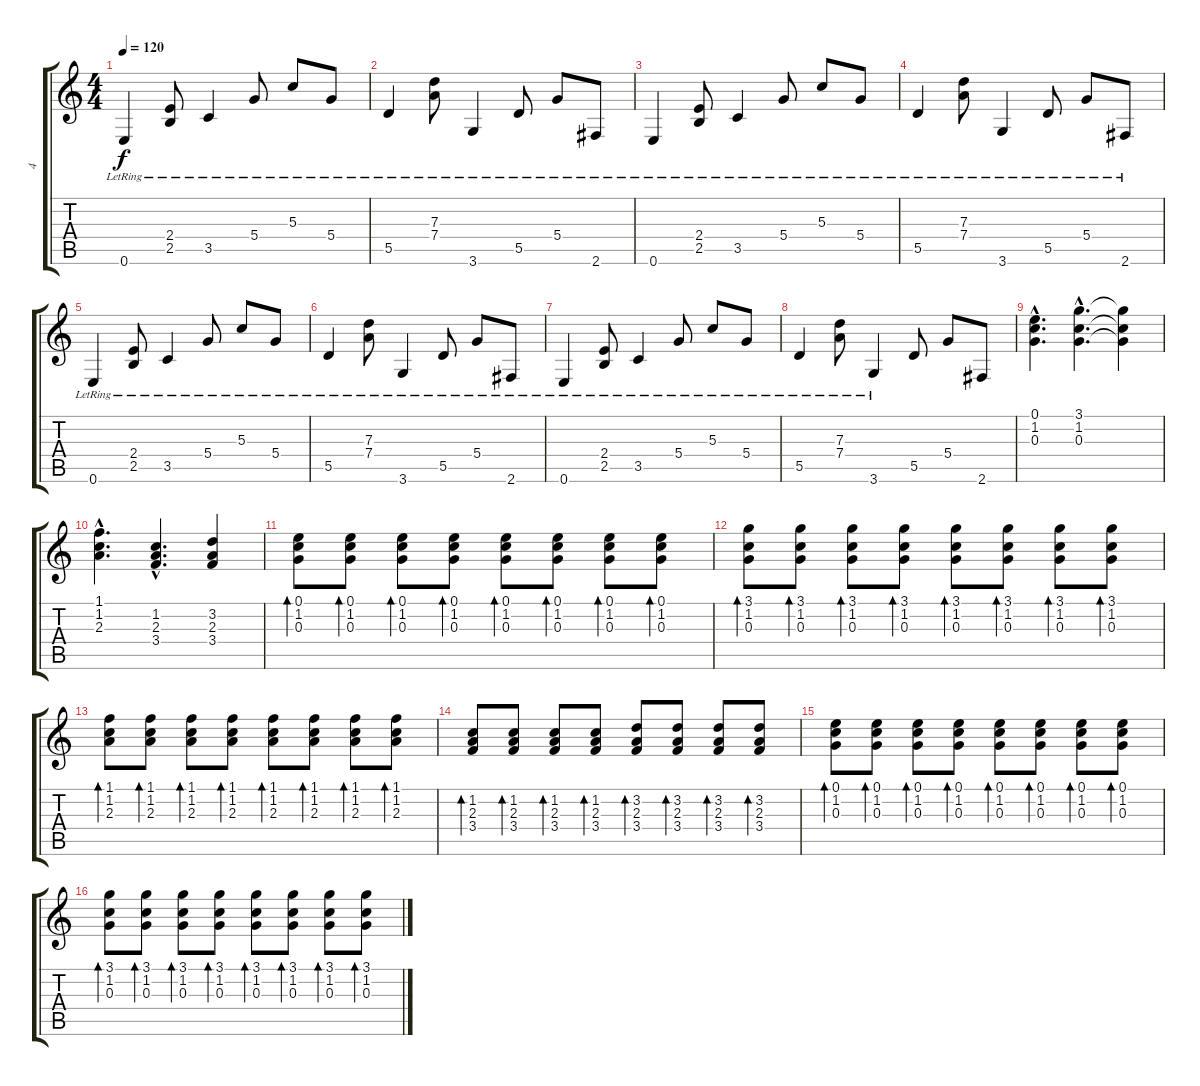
\track ("  4" "  4") {instrument acousticguitarsteel}
\staff {score tabs}
\tuning (E4 B3 G3 D3 A2 E2) {hide}
\ts (4 4)
\tempo 120
\clef g2
\ks c
0.6{lr}.4{dy f} (2.4{lr} 2.5{lr}).8 3.5{lr}.4 5.4{lr}.8 5.3{lr}.8 5.4{lr}.8 |
5.5{lr}.4 (7.3{lr} 7.4{lr}).8 3.6{lr}.4 5.5{lr}.8 5.4{lr}.8 2.6{lr}.8 |
0.6{lr}.4 (2.4{lr} 2.5{lr}).8 3.5{lr}.4 5.4{lr}.8 5.3{lr}.8 5.4{lr}.8 |
5.5{lr}.4 (7.3{lr} 7.4{lr}).8 3.6{lr}.4 5.5{lr}.8 5.4{lr}.8 2.6{lr}.8 |
0.6{lr}.4 (2.4{lr} 2.5{lr}).8 3.5{lr}.4 5.4{lr}.8 5.3{lr}.8 5.4{lr}.8 |
5.5{lr}.4 (7.3{lr} 7.4{lr}).8 3.6{lr}.4 5.5{lr}.8 5.4{lr}.8 2.6{lr}.8 |
0.6{lr}.4 (2.4{lr} 2.5{lr}).8 3.5{lr}.4 5.4{lr}.8 5.3{lr}.8 5.4{lr}.8 |
5.5{lr}.4 (7.3{lr} 7.4{lr}).8 3.6{lr}.4 5.5.8 5.4.8 2.6.8 |
(0.1{hac} 1.2{hac} 0.3{hac}).4{d} (3.1{hac} 1.2{hac} 0.3{hac}).4{d} (3.1{t} 1.2{t} 0.3{t}).4 |
(1.1{hac} 1.2{hac} 2.3{hac}).4{d} (1.2{hac} 2.3{hac} 3.4{hac}).4{d} (3.2 2.3 3.4).4 |
(0.1 1.2 0.3).8{bd 30} (0.1 1.2 0.3).8{bd 30} (0.1 1.2 0.3).8{bd 30} (0.1 1.2 0.3).8{bd 30} (0.1 1.2 0.3).8{bd 30} (0.1 1.2 0.3).8{bd 30} (0.1 1.2 0.3).8{bd 30} (0.1 1.2 0.3).8{bd 30} |
(3.1 1.2 0.3).8{bd 30} (3.1 1.2 0.3).8{bd 30} (3.1 1.2 0.3).8{bd 30} (3.1 1.2 0.3).8{bd 30} (3.1 1.2 0.3).8{bd 30} (3.1 1.2 0.3).8{bd 30} (3.1 1.2 0.3).8{bd 30} (3.1 1.2 0.3).8{bd 30} |
(1.1 1.2 2.3).8{bd 30} (1.1 1.2 2.3).8{bd 30} (1.1 1.2 2.3).8{bd 30} (1.1 1.2 2.3).8{bd 30} (1.1 1.2 2.3).8{bd 30} (1.1 1.2 2.3).8{bd 30} (1.1 1.2 2.3).8{bd 30} (1.1 1.2 2.3).8{bd 30} |
(1.2 2.3 3.4).8{bd 30} (1.2 2.3 3.4).8{bd 30} (1.2 2.3 3.4).8{bd 30} (1.2 2.3 3.4).8{bd 30} (3.2 2.3 3.4).8{bd 30} (3.2 2.3 3.4).8{bd 30} (3.2 2.3 3.4).8{bd 30} (3.2 2.3 3.4).8{bd 30} |
(0.1 1.2 0.3).8{bd 30} (0.1 1.2 0.3).8{bd 30} (0.1 1.2 0.3).8{bd 30} (0.1 1.2 0.3).8{bd 30} (0.1 1.2 0.3).8{bd 30} (0.1 1.2 0.3).8{bd 30} (0.1 1.2 0.3).8{bd 30} (0.1 1.2 0.3).8{bd 30} |
(3.1 1.2 0.3).8{bd 30} (3.1 1.2 0.3).8{bd 30} (3.1 1.2 0.3).8{bd 30} (3.1 1.2 0.3).8{bd 30} (3.1 1.2 0.3).8{bd 30} (3.1 1.2 0.3).8{bd 30} (3.1 1.2 0.3).8{bd 30} (3.1 1.2 0.3).8{bd 30}
